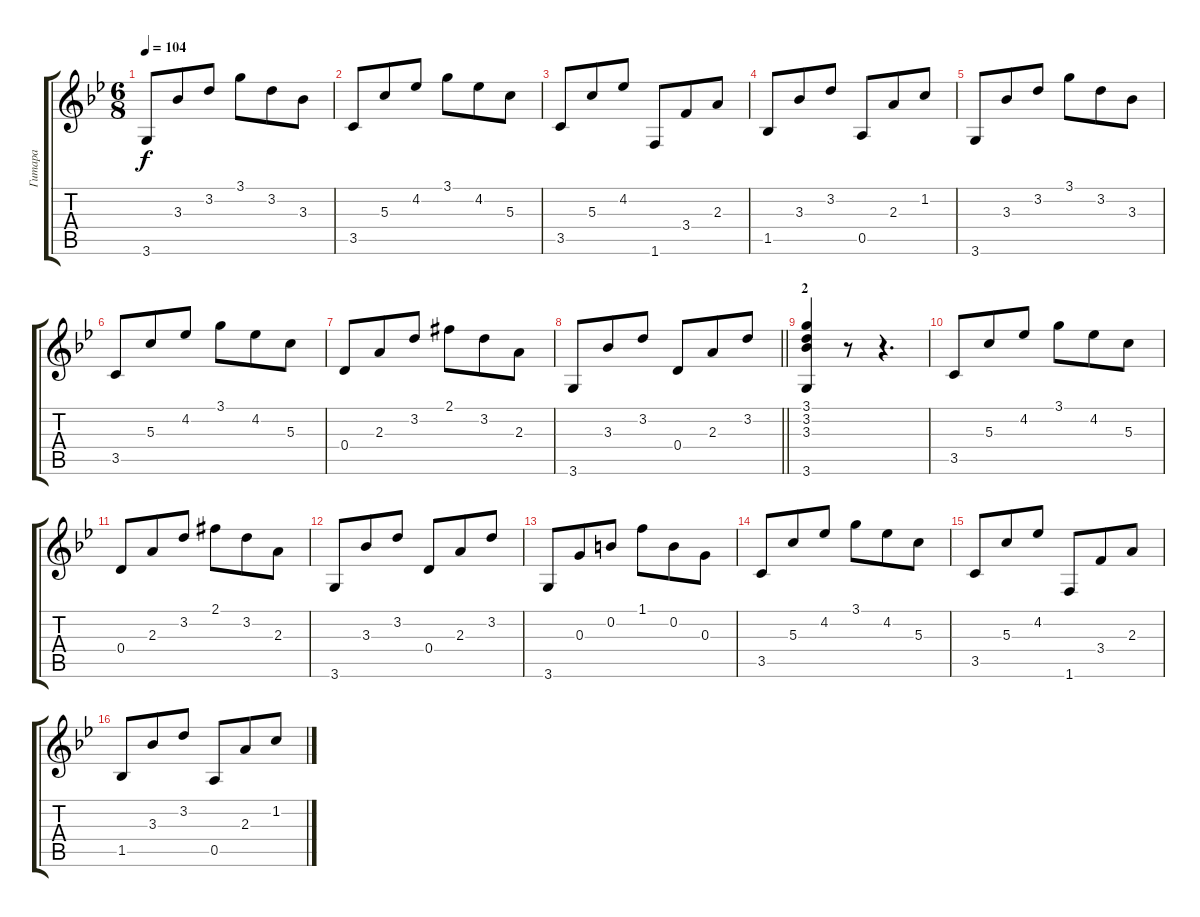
\track ("Гитара" "Гитара") {instrument acousticguitarnylon}
\staff {score tabs}
\tuning (E4 B3 G3 D3 A2 E2) {hide}
\ts (6 8)
\tempo 104
\clef g2
\ks gminor
3.6.8{dy f} 3.3.8 3.2.8 3.1.8 3.2.8 3.3.8 |
3.5.8 5.3.8 4.2.8 3.1.8 4.2.8 5.3.8 |
3.5.8 5.3.8 4.2.8 1.6.8 3.4.8 2.3.8 |
1.5.8 3.3.8 3.2.8 0.5.8 2.3.8 1.2.8 |
3.6.8 3.3.8 3.2.8 3.1.8 3.2.8 3.3.8 |
3.5.8 5.3.8 4.2.8 3.1.8 4.2.8 5.3.8 |
0.4.8 2.3.8 3.2.8 2.1{acc #}.8 3.2.8 2.3.8 |
\barLineRight lightlight
3.6.8 3.3.8 3.2.8 0.4.8 2.3.8 3.2.8 |
\section ("" "2")
(3.1 3.2 3.3 3.6).4 r.8 r.4{d} |
3.5.8 5.3.8 4.2.8 3.1.8 4.2.8 5.3.8 |
0.4.8 2.3.8 3.2.8 2.1{acc #}.8 3.2.8 2.3.8 |
3.6.8 3.3.8 3.2.8 0.4.8 2.3.8 3.2.8 |
3.6.8 0.3.8 0.2.8 1.1.8 0.2.8 0.3.8 |
3.5.8 5.3.8 4.2.8 3.1.8 4.2.8 5.3.8 |
3.5.8 5.3.8 4.2.8 1.6.8 3.4.8 2.3.8 |
1.5.8 3.3.8 3.2.8 0.5.8 2.3.8 1.2.8
